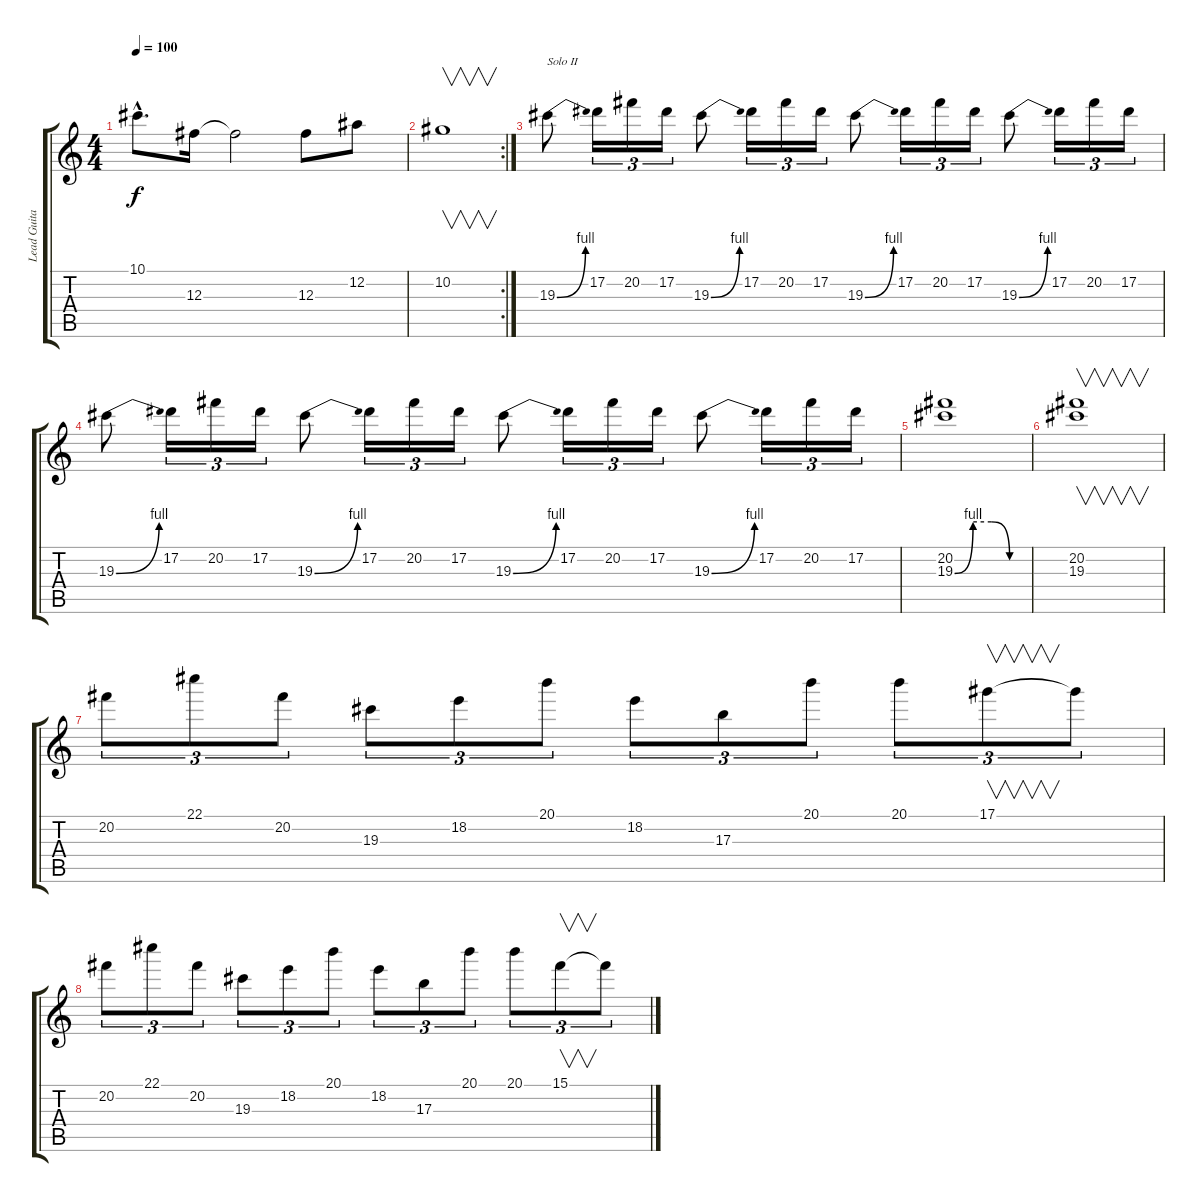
\track ("Lead Guitar" "Lead Guita") {instrument distortionguitar}
\staff {score tabs}
\tuning (Eb4 Bb3 Gb3 Db3 Ab2 Eb2) {hide}
\ts (4 4)
\tempo 100
\clef g2
\ks c
10.1{hac}.8{d dy f} 12.3.16 12.3{t}.2 12.3.8 12.2.8 |
\rc 2
10.2.1{v} |
19.3{be (bend 0 0 60 4)}.8{txt "Solo II"} 17.2.16{tu (3 2)} 20.2.16{tu (3 2)} 17.2.16{tu (3 2)} 19.3{be (bend 0 0 60 4)}.8 17.2.16{tu (3 2)} 20.2.16{tu (3 2)} 17.2.16{tu (3 2)} 19.3{be (bend 0 0 60 4)}.8 17.2.16{tu (3 2)} 20.2.16{tu (3 2)} 17.2.16{tu (3 2)} 19.3{be (bend 0 0 60 4)}.8 17.2.16{tu (3 2)} 20.2.16{tu (3 2)} 17.2.16{tu (3 2)} |
19.3{be (bend 0 0 60 4)}.8 17.2.16{tu (3 2)} 20.2.16{tu (3 2)} 17.2.16{tu (3 2)} 19.3{be (bend 0 0 60 4)}.8 17.2.16{tu (3 2)} 20.2.16{tu (3 2)} 17.2.16{tu (3 2)} 19.3{be (bend 0 0 60 4)}.8 17.2.16{tu (3 2)} 20.2.16{tu (3 2)} 17.2.16{tu (3 2)} 19.3{be (bend 0 0 60 4)}.8 17.2.16{tu (3 2)} 20.2.16{tu (3 2)} 17.2.16{tu (3 2)} |
(20.2 19.3{be (custom 0 0 15 4 30 4 45 0 60 0)}).1 |
(20.2 19.3).1{v} |
20.2.8{tu (3 2)} 22.1.8{tu (3 2)} 20.2.8{tu (3 2)} 19.3.8{tu (3 2)} 18.2.8{tu (3 2)} 20.1.8{tu (3 2)} 18.2.8{tu (3 2)} 17.3.8{tu (3 2)} 20.1.8{tu (3 2)} 20.1.8{tu (3 2)} 17.1.8{v tu (3 2)} 17.1{t}.8{tu (3 2)} |
20.2.8{tu (3 2)} 22.1.8{tu (3 2)} 20.2.8{tu (3 2)} 19.3.8{tu (3 2)} 18.2.8{tu (3 2)} 20.1.8{tu (3 2)} 18.2.8{tu (3 2)} 17.3.8{tu (3 2)} 20.1.8{tu (3 2)} 20.1.8{tu (3 2)} 15.1.8{v tu (3 2)} 15.1{t}.8{tu (3 2)}
